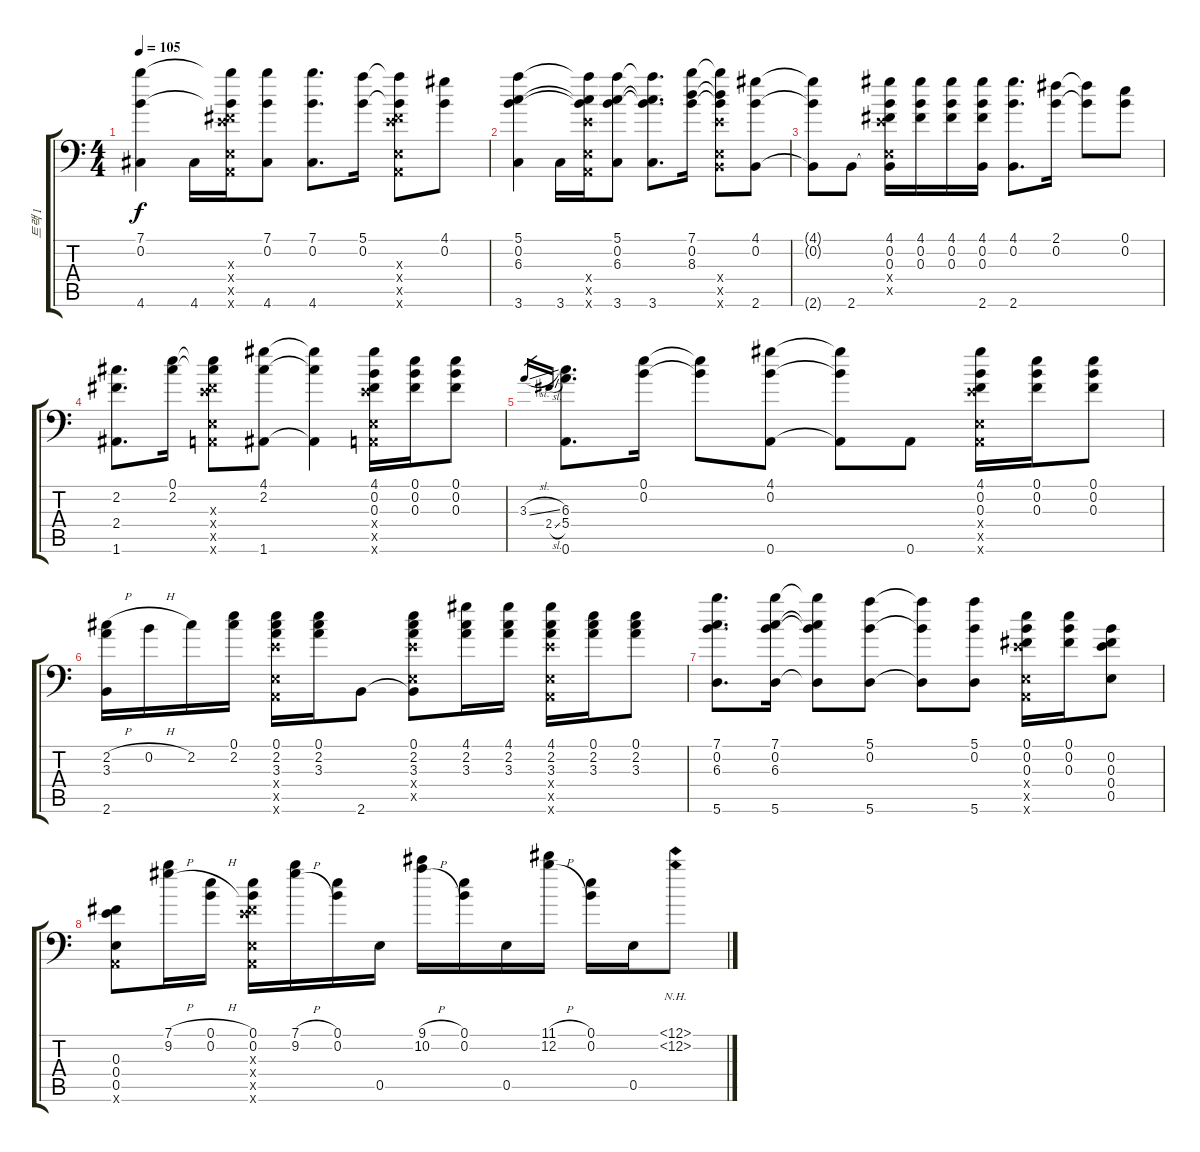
\track ("트랙 1" "트랙 1") {instrument acousticguitarnylon}
\staff {score tabs}
\tuning (E4 B3 Gb3 E3 E2 A1) {hide}
\ts (4 4)
\tempo 105
\clef f4
\ks c
(7.1 0.2 4.6).4{dy f} 4.6.16 (7.1{t} 0.2{t} 0.3{x} 0.4{x} 0.5{x} 0.6{x}).16 (7.1 0.2 4.6).8 (7.1 0.2 4.6).8{d} (5.1 0.2).16 (5.1{t} 0.2{t} 0.3{x} 0.4{x} 0.5{x} 0.6{x}).8 (4.1 0.2).8 |
(5.1 0.2 6.3 3.6).4 3.6.16 (5.1{t} 0.2{t} 6.3{t} 0.4{x} 0.5{x} 0.6{x}).16 (5.1 0.2 6.3 3.6).8 (5.1{t} 0.2{t} 6.3{t} 3.6).8{d} (7.1 0.2 8.3).16 (7.1{t} 0.2{t} 8.3{t} 0.4{x} 0.5{x} 2.6{x}).8 (4.1 0.2 2.6).8 |
(4.1{t} 0.2{t} 2.6{t}).8 2.6.8 (4.1 0.2 0.3 0.4{x} 0.5{x} 2.6{t}).16 (4.1 0.2 0.3).16 (4.1 0.2 0.3).16 (4.1 0.2 0.3 2.6).16 (4.1 0.2 2.6).8{d} (2.1 0.2).16 (2.1{t} 0.2{t}).8 (0.1 0.2).8 |
(2.2 2.4 1.6).8{d} (0.1 2.2).16 (0.1{t} 2.2{t} 0.3{x} 0.4{x} 0.5{x} 0.6{x}).8 (4.1 2.2 1.6).8 (4.1{t} 2.2{t} 1.6{t}).4 (4.1 0.2 0.3 0.4{x} 0.5{x} 0.6{x}).16 (0.1 0.2 0.3).16 (0.1 0.2 0.3).8 |
3.3{sl}.16{gr} 2.4{sl}.16{gr} (6.3 5.4 0.6).8{d} (0.1 0.2).16 (0.1{t} 0.2{t}).8 (4.1 0.2 0.6).8 (4.1{t} 0.2{t} 0.6{t}).8 0.6.8 (4.1 0.2 0.3 0.4{x} 0.5{x} 0.6{x}).16 (0.1 0.2 0.3).16 (0.1 0.2 0.3).8 |
(2.2{h} 3.3 2.6).16 0.2{h}.16 2.2.16 (0.1 2.2).16 (0.1 2.2 3.3 0.4{x} 0.5{x} 0.6{x}).16 (0.1 2.2 3.3).16 2.6.8 (0.1 2.2 3.3 0.4{x} 0.5{x} 2.6{t}).8 (4.1 2.2 3.3).16 (4.1 2.2 3.3).16 (4.1 2.2 3.3 0.4{x} 0.5{x} 0.6{x}).16 (0.1 2.2 3.3).16 (0.1 2.2 3.3).8 |
(7.1 0.2 6.3 5.6).8{d} (7.1 0.2 6.3 5.6).16 (7.1{t} 0.2{t} 6.3{t} 5.6{t}).8 (5.1 0.2 5.6).8 (5.1{t} 0.2{t} 5.6{t}).8 (5.1 0.2 5.6).8 (0.1 0.2 0.3 0.4{x} 0.5{x} 0.6{x}).16 (0.1 0.2 0.3).16 (0.2 0.3 0.4 0.5).8 |
(0.3 0.4 0.5 0.6{x}).8 (7.1{h} 9.2{h}).16 (0.1{h} 0.2{h}).16 (0.1 0.2 0.3{x} 0.4{x} 0.5{x} 0.6{x}).16 (7.1{h} 9.2{h}).16 (0.1 0.2).16 0.5.16 (9.1{h} 10.2{h}).16 (0.1 0.2).16 0.5.16 (11.1{h} 12.2{h}).16 (0.1 0.2).16 0.5.16 (12.1{nh} 12.2{nh}).8
